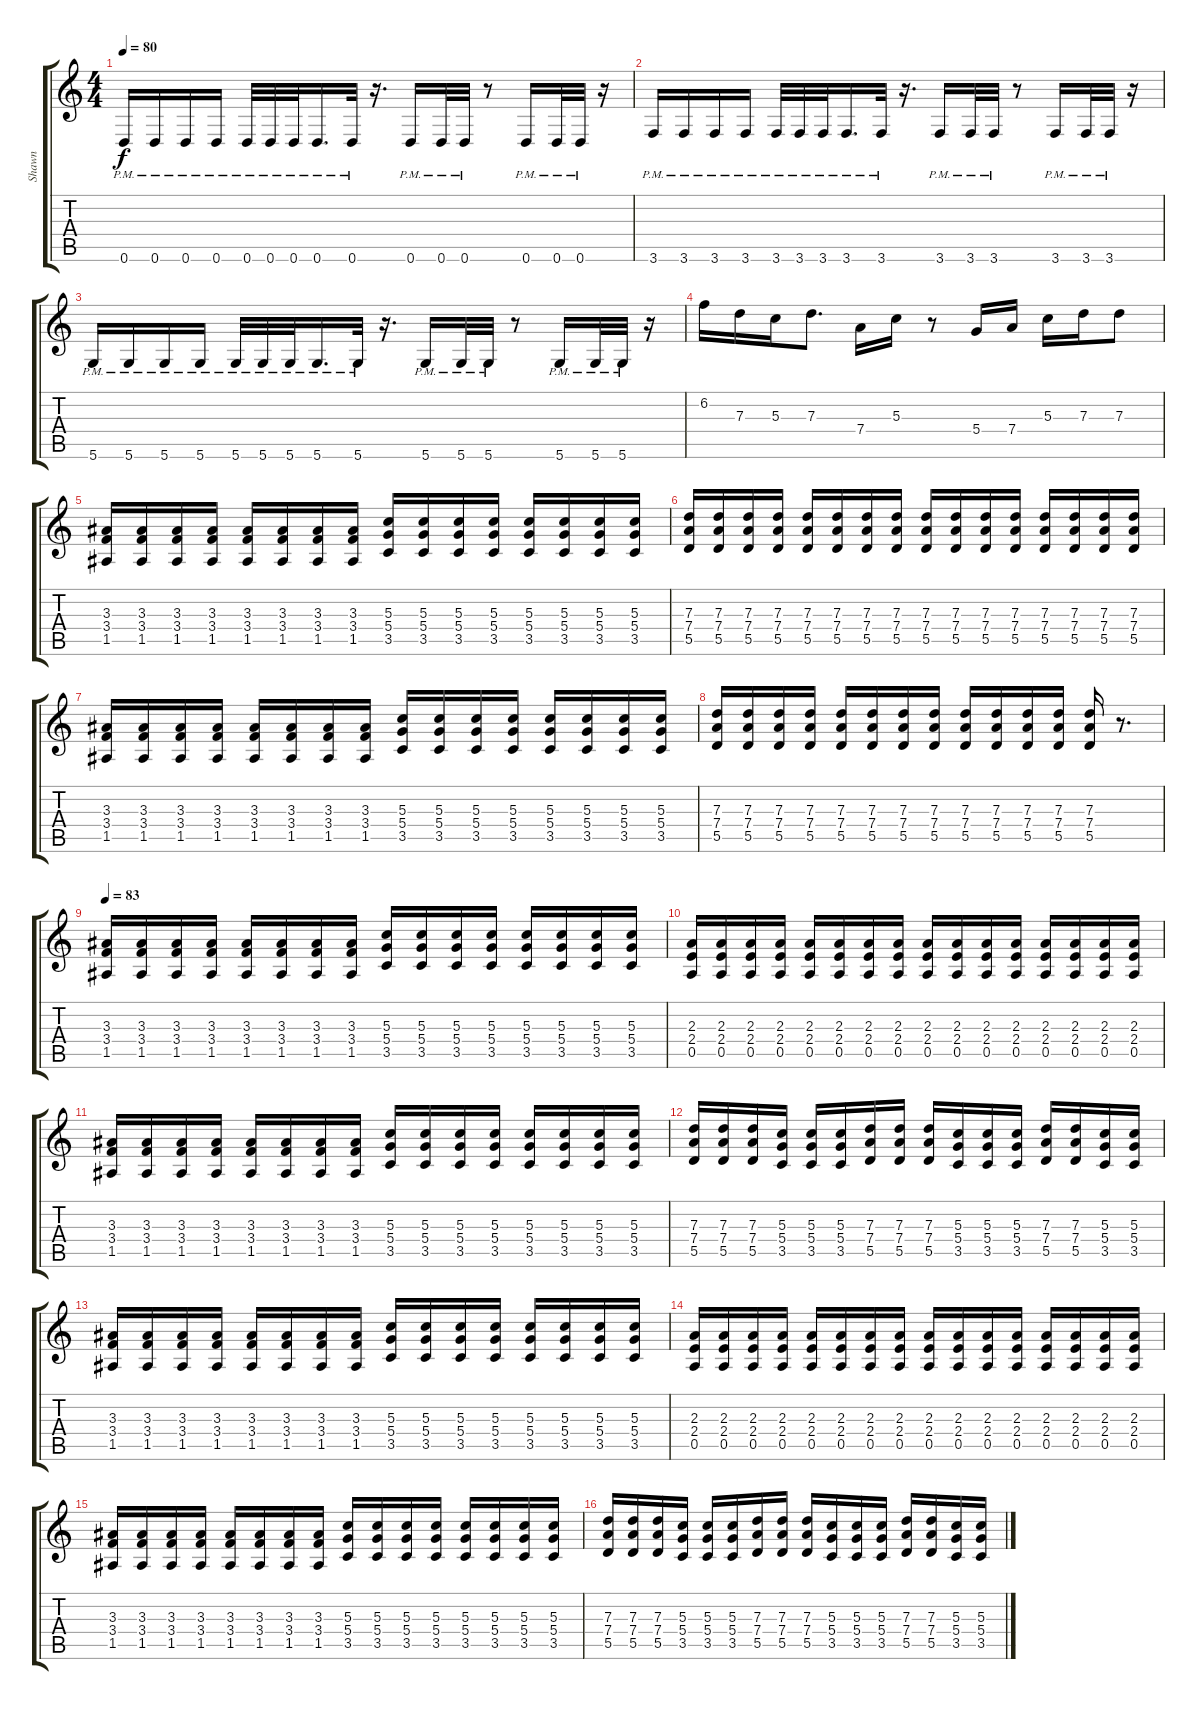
\track ("Shawn" "Shawn") {instrument distortionguitar bank 255}
\staff {score tabs}
\tuning (E4 B3 G3 D3 A2 D2) {hide}
\ts (4 4)
\tempo 80
\clef g2
\ks c
0.6{pm}.16{dy f} 0.6{pm}.16 0.6{pm}.16 0.6{pm}.16 0.6{pm}.32 0.6{pm}.32 0.6{pm}.32 0.6{pm}.16{d} 0.6{pm}.32 r.16{d} 0.6{pm}.16 0.6{pm}.32 0.6{pm}.32 r.8 0.6{pm}.16 0.6{pm}.32 0.6{pm}.32 r.16 |
3.6{pm}.16 3.6{pm}.16 3.6{pm}.16 3.6{pm}.16 3.6{pm}.32 3.6{pm}.32 3.6{pm}.32 3.6{pm}.16{d} 3.6{pm}.32 r.16{d} 3.6{pm}.16 3.6{pm}.32 3.6{pm}.32 r.8 3.6{pm}.16 3.6{pm}.32 3.6{pm}.32 r.16 |
5.6{pm}.16 5.6{pm}.16 5.6{pm}.16 5.6{pm}.16 5.6{pm}.32 5.6{pm}.32 5.6{pm}.32 5.6{pm}.16{d} 5.6{pm}.32 r.16{d} 5.6{pm}.16 5.6{pm}.32 5.6{pm}.32 r.8 5.6{pm}.16 5.6{pm}.32 5.6{pm}.32 r.16 |
6.2.16 7.3.16 5.3.16 7.3.8{d} 7.4.16 5.3.16 r.8 5.4.16 7.4.16 5.3.16 7.3.16 7.3.8 |
(3.3 3.4 1.5).16 (3.3 3.4 1.5).16 (3.3 3.4 1.5).16 (3.3 3.4 1.5).16 (3.3 3.4 1.5).16 (3.3 3.4 1.5).16 (3.3 3.4 1.5).16 (3.3 3.4 1.5).16 (5.3 5.4 3.5).16 (5.3 5.4 3.5).16 (5.3 5.4 3.5).16 (5.3 5.4 3.5).16 (5.3 5.4 3.5).16 (5.3 5.4 3.5).16 (5.3 5.4 3.5).16 (5.3 5.4 3.5).16 |
(7.3 7.4 5.5).16 (7.3 7.4 5.5).16 (7.3 7.4 5.5).16 (7.3 7.4 5.5).16 (7.3 7.4 5.5).16 (7.3 7.4 5.5).16 (7.3 7.4 5.5).16 (7.3 7.4 5.5).16 (7.3 7.4 5.5).16 (7.3 7.4 5.5).16 (7.3 7.4 5.5).16 (7.3 7.4 5.5).16 (7.3 7.4 5.5).16 (7.3 7.4 5.5).16 (7.3 7.4 5.5).16 (7.3 7.4 5.5).16 |
(3.3 3.4 1.5).16 (3.3 3.4 1.5).16 (3.3 3.4 1.5).16 (3.3 3.4 1.5).16 (3.3 3.4 1.5).16 (3.3 3.4 1.5).16 (3.3 3.4 1.5).16 (3.3 3.4 1.5).16 (5.3 5.4 3.5).16 (5.3 5.4 3.5).16 (5.3 5.4 3.5).16 (5.3 5.4 3.5).16 (5.3 5.4 3.5).16 (5.3 5.4 3.5).16 (5.3 5.4 3.5).16 (5.3 5.4 3.5).16 |
(7.3 7.4 5.5).16 (7.3 7.4 5.5).16 (7.3 7.4 5.5).16 (7.3 7.4 5.5).16 (7.3 7.4 5.5).16 (7.3 7.4 5.5).16 (7.3 7.4 5.5).16 (7.3 7.4 5.5).16 (7.3 7.4 5.5).16 (7.3 7.4 5.5).16 (7.3 7.4 5.5).16 (7.3 7.4 5.5).16 (7.3 7.4 5.5).16 r.8{d} |
\tempo 83
(3.3 3.4 1.5).16 (3.3 3.4 1.5).16 (3.3 3.4 1.5).16 (3.3 3.4 1.5).16 (3.3 3.4 1.5).16 (3.3 3.4 1.5).16 (3.3 3.4 1.5).16 (3.3 3.4 1.5).16 (5.3 5.4 3.5).16 (5.3 5.4 3.5).16 (5.3 5.4 3.5).16 (5.3 5.4 3.5).16 (5.3 5.4 3.5).16 (5.3 5.4 3.5).16 (5.3 5.4 3.5).16 (5.3 5.4 3.5).16 |
(2.3 2.4 0.5).16 (2.3 2.4 0.5).16 (2.3 2.4 0.5).16 (2.3 2.4 0.5).16 (2.3 2.4 0.5).16 (2.3 2.4 0.5).16 (2.3 2.4 0.5).16 (2.3 2.4 0.5).16 (2.3 2.4 0.5).16 (2.3 2.4 0.5).16 (2.3 2.4 0.5).16 (2.3 2.4 0.5).16 (2.3 2.4 0.5).16 (2.3 2.4 0.5).16 (2.3 2.4 0.5).16 (2.3 2.4 0.5).16 |
(3.3 3.4 1.5).16 (3.3 3.4 1.5).16 (3.3 3.4 1.5).16 (3.3 3.4 1.5).16 (3.3 3.4 1.5).16 (3.3 3.4 1.5).16 (3.3 3.4 1.5).16 (3.3 3.4 1.5).16 (5.3 5.4 3.5).16 (5.3 5.4 3.5).16 (5.3 5.4 3.5).16 (5.3 5.4 3.5).16 (5.3 5.4 3.5).16 (5.3 5.4 3.5).16 (5.3 5.4 3.5).16 (5.3 5.4 3.5).16 |
(7.3 7.4 5.5).16 (7.3 7.4 5.5).16 (7.3 7.4 5.5).16 (5.3 5.4 3.5).16 (5.3 5.4 3.5).16 (5.3 5.4 3.5).16 (7.3 7.4 5.5).16 (7.3 7.4 5.5).16 (7.3 7.4 5.5).16 (5.3 5.4 3.5).16 (5.3 5.4 3.5).16 (5.3 5.4 3.5).16 (7.3 7.4 5.5).16 (7.3 7.4 5.5).16 (5.3 5.4 3.5).16 (5.3 5.4 3.5).16 |
(3.3 3.4 1.5).16 (3.3 3.4 1.5).16 (3.3 3.4 1.5).16 (3.3 3.4 1.5).16 (3.3 3.4 1.5).16 (3.3 3.4 1.5).16 (3.3 3.4 1.5).16 (3.3 3.4 1.5).16 (5.3 5.4 3.5).16 (5.3 5.4 3.5).16 (5.3 5.4 3.5).16 (5.3 5.4 3.5).16 (5.3 5.4 3.5).16 (5.3 5.4 3.5).16 (5.3 5.4 3.5).16 (5.3 5.4 3.5).16 |
(2.3 2.4 0.5).16 (2.3 2.4 0.5).16 (2.3 2.4 0.5).16 (2.3 2.4 0.5).16 (2.3 2.4 0.5).16 (2.3 2.4 0.5).16 (2.3 2.4 0.5).16 (2.3 2.4 0.5).16 (2.3 2.4 0.5).16 (2.3 2.4 0.5).16 (2.3 2.4 0.5).16 (2.3 2.4 0.5).16 (2.3 2.4 0.5).16 (2.3 2.4 0.5).16 (2.3 2.4 0.5).16 (2.3 2.4 0.5).16 |
(3.3 3.4 1.5).16 (3.3 3.4 1.5).16 (3.3 3.4 1.5).16 (3.3 3.4 1.5).16 (3.3 3.4 1.5).16 (3.3 3.4 1.5).16 (3.3 3.4 1.5).16 (3.3 3.4 1.5).16 (5.3 5.4 3.5).16 (5.3 5.4 3.5).16 (5.3 5.4 3.5).16 (5.3 5.4 3.5).16 (5.3 5.4 3.5).16 (5.3 5.4 3.5).16 (5.3 5.4 3.5).16 (5.3 5.4 3.5).16 |
(7.3 7.4 5.5).16 (7.3 7.4 5.5).16 (7.3 7.4 5.5).16 (5.3 5.4 3.5).16 (5.3 5.4 3.5).16 (5.3 5.4 3.5).16 (7.3 7.4 5.5).16 (7.3 7.4 5.5).16 (7.3 7.4 5.5).16 (5.3 5.4 3.5).16 (5.3 5.4 3.5).16 (5.3 5.4 3.5).16 (7.3 7.4 5.5).16 (7.3 7.4 5.5).16 (5.3 5.4 3.5).16 (5.3 5.4 3.5).16
